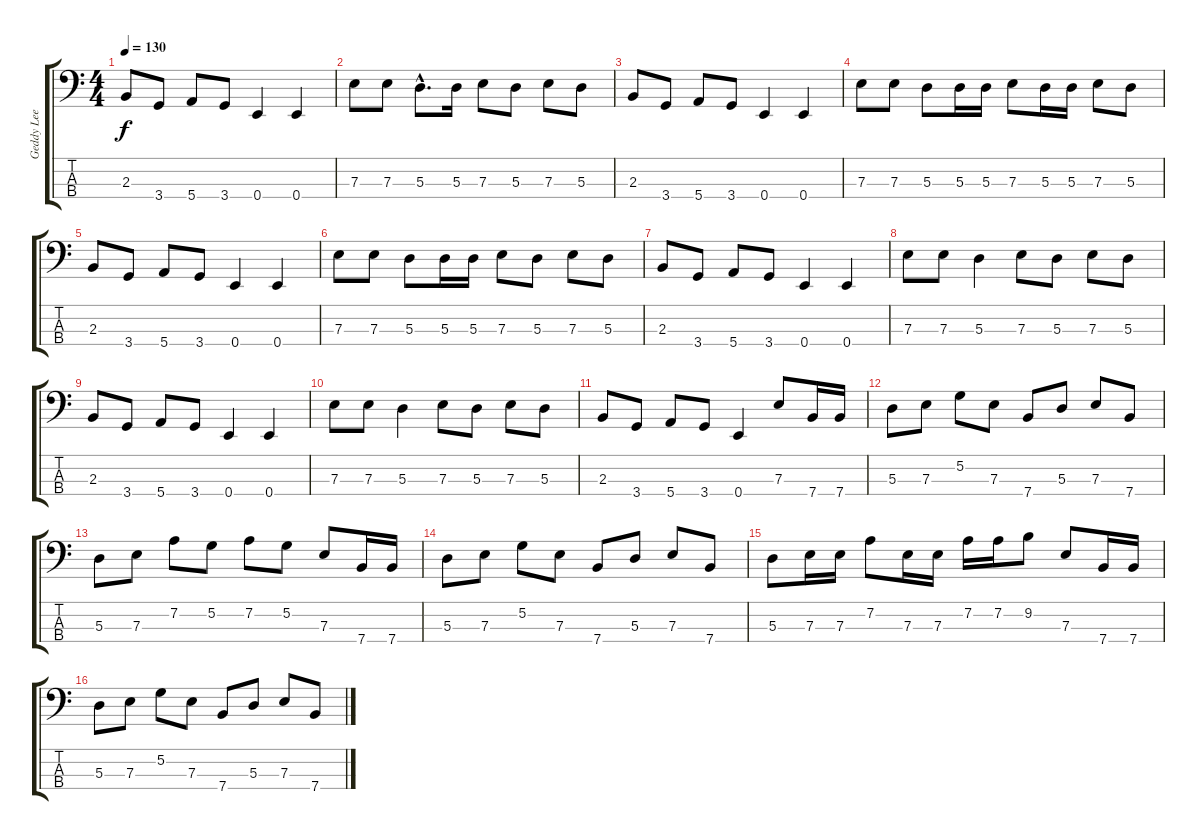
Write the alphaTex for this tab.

\track ("Geddy Lee" "Geddy Lee") {instrument electricbasspick}
\staff {score tabs}
\tuning (G2 D2 A1 E1) {hide}
\ts (4 4)
\tempo 130
\clef f4
\ks c
2.3.8{dy f} 3.4.8 5.4.8 3.4.8 0.4.4 0.4.4 |
7.3.8 7.3.8 5.3{hac}.8{d} 5.3.16 7.3.8 5.3.8 7.3.8 5.3.8 |
2.3.8 3.4.8 5.4.8 3.4.8 0.4.4 0.4.4 |
7.3.8 7.3.8 5.3.8 5.3.16 5.3.16 7.3.8 5.3.16 5.3.16 7.3.8 5.3.8 |
2.3.8 3.4.8 5.4.8 3.4.8 0.4.4 0.4.4 |
7.3.8 7.3.8 5.3.8 5.3.16 5.3.16 7.3.8 5.3.8 7.3.8 5.3.8 |
2.3.8 3.4.8 5.4.8 3.4.8 0.4.4 0.4.4 |
7.3.8 7.3.8 5.3.4 7.3.8 5.3.8 7.3.8 5.3.8 |
2.3.8 3.4.8 5.4.8 3.4.8 0.4.4 0.4.4 |
7.3.8 7.3.8 5.3.4 7.3.8 5.3.8 7.3.8 5.3.8 |
2.3.8 3.4.8 5.4.8 3.4.8 0.4.4 7.3.8 7.4.16 7.4.16 |
5.3.8 7.3.8 5.2.8 7.3.8 7.4.8 5.3.8 7.3.8 7.4.8 |
5.3.8 7.3.8 7.2.8 5.2.8 7.2.8 5.2.8 7.3.8 7.4.16 7.4.16 |
5.3.8 7.3.8 5.2.8 7.3.8 7.4.8 5.3.8 7.3.8 7.4.8 |
5.3.8 7.3.16 7.3.16 7.2.8 7.3.16 7.3.16 7.2.16 7.2.16 9.2.8 7.3.8 7.4.16 7.4.16 |
5.3.8 7.3.8 5.2.8 7.3.8 7.4.8 5.3.8 7.3.8 7.4.8
